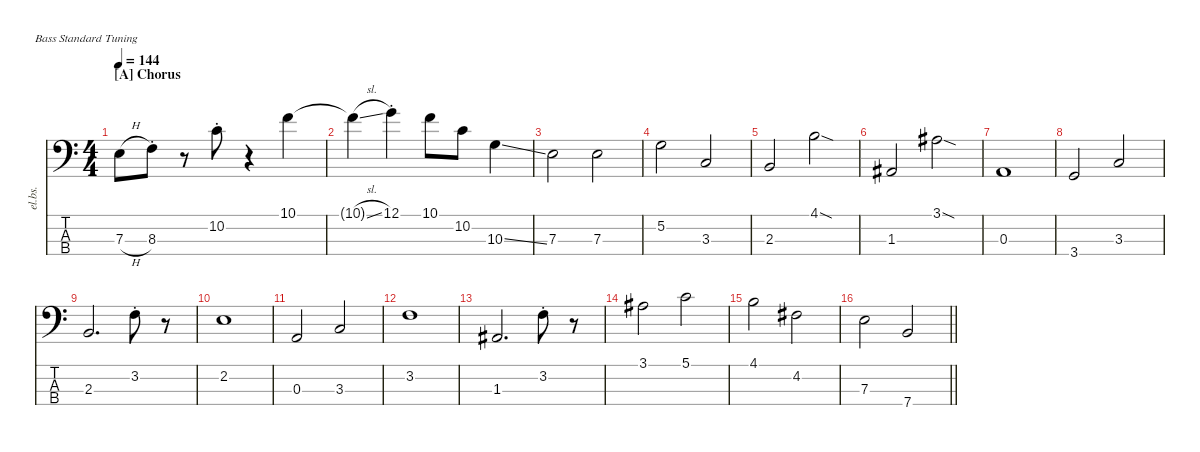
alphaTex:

\defaultSystemsLayout 4
\hideDynamics
\bracketExtendMode nobrackets
\track ("Electric Bass" "el.bs.") {mute instrument electricbassfinger}
\staff {score tabs}
\tuning (G2 D2 A1 E1)
\ts (4 4)
\section ("A" "Chorus")
\tempo 144
\clef f4
\ks c
7.3{h}.8{dy mf beam Down} 8.3{st}.8{beam Down} r.8{beam Down} 10.2{st}.8{beam Down} r.4{beam Down} 10.1.4{beam Down} |
10.1{sl t}.4{beam Down} 12.1{st}.4{beam Down} 10.1.8{beam Down} 10.2.8{beam Down} 10.3{ss}.4{beam Down} |
7.3.2{beam Down} 7.3.2{beam Down} |
5.2.2{beam Down} 3.3.2{beam Up} |
2.3.2{beam Up} 4.1{sod}.2{beam Down} |
1.3{acc #}.2{beam Up} 3.1{sod acc #}.2{beam Down} |
0.3.1{beam Up} |
3.4.2{beam Up} 3.3.2{beam Up} |
2.3.2{d beam Up} 3.2{st}.8{beam Down} r.8{beam Down} |
2.2.1{beam Down} |
0.3.2{beam Up} 3.3.2{beam Up} |
3.2.1{beam Down} |
1.3{acc #}.2{d beam Up} 3.2{st}.8{beam Down} r.8{beam Down} |
3.1{acc #}.2{beam Down} 5.1.2{beam Down} |
4.1.2{beam Down} 4.2{acc #}.2{beam Down} |
\barLineRight lightlight
7.3.2{beam Down} 7.4.2{beam Up}
